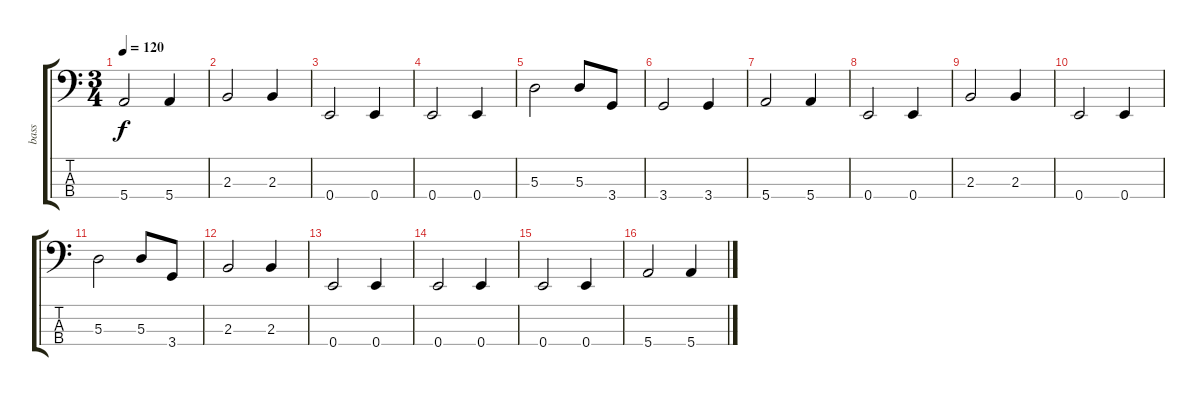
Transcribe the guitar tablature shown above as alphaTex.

\track ("bass" "bass") {instrument electricbassfinger}
\staff {score tabs}
\tuning (G2 D2 A1 E1) {hide}
\ts (3 4)
\tempo 120
\clef f4
\ks c
5.4.2{dy f} 5.4.4 |
2.3.2 2.3.4 |
0.4.2 0.4.4 |
0.4.2 0.4.4 |
5.3.2 5.3.8 3.4.8 |
3.4.2 3.4.4 |
5.4.2 5.4.4 |
0.4.2 0.4.4 |
2.3.2 2.3.4 |
0.4.2 0.4.4 |
5.3.2 5.3.8 3.4.8 |
2.3.2 2.3.4 |
0.4.2 0.4.4 |
0.4.2 0.4.4 |
0.4.2 0.4.4 |
5.4.2 5.4.4
